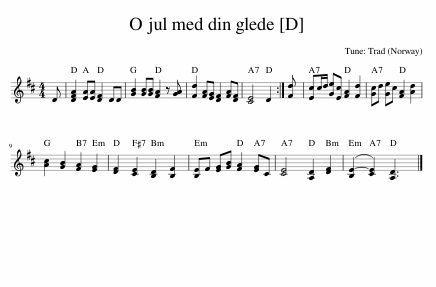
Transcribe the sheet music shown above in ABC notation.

X:1
L:1/8
M:4/4
I:linebreak $
K:D
V:1 treble
V:1
 D | [DFA]2 [EA][EA] [DF]2 DD | [GB]2 [GB][GB] [FA]2 z [GA] | [Fd]2 [FA][EG] [DF]2 [FA][DF] | [CE]4 D2 :| %5
 [Fd] | [Ec]c/d/ [Ge][Ec] [FA]2 [Fd]2 | [Gc]d [Ge]c [FA]2 [Ad]2 |$ [Ac]2 [GB]2 [FA]2 [EG]2 | [DF]2 [CE]2 [B,D]2 [B,F]2 | %10
 [B,E]F [EG][GB] [FA]2 [EG]C | [CE]4 [A,D]2 [DF]2 | ([B,E-]2 [CE]2) [A,D]3 |] %13
